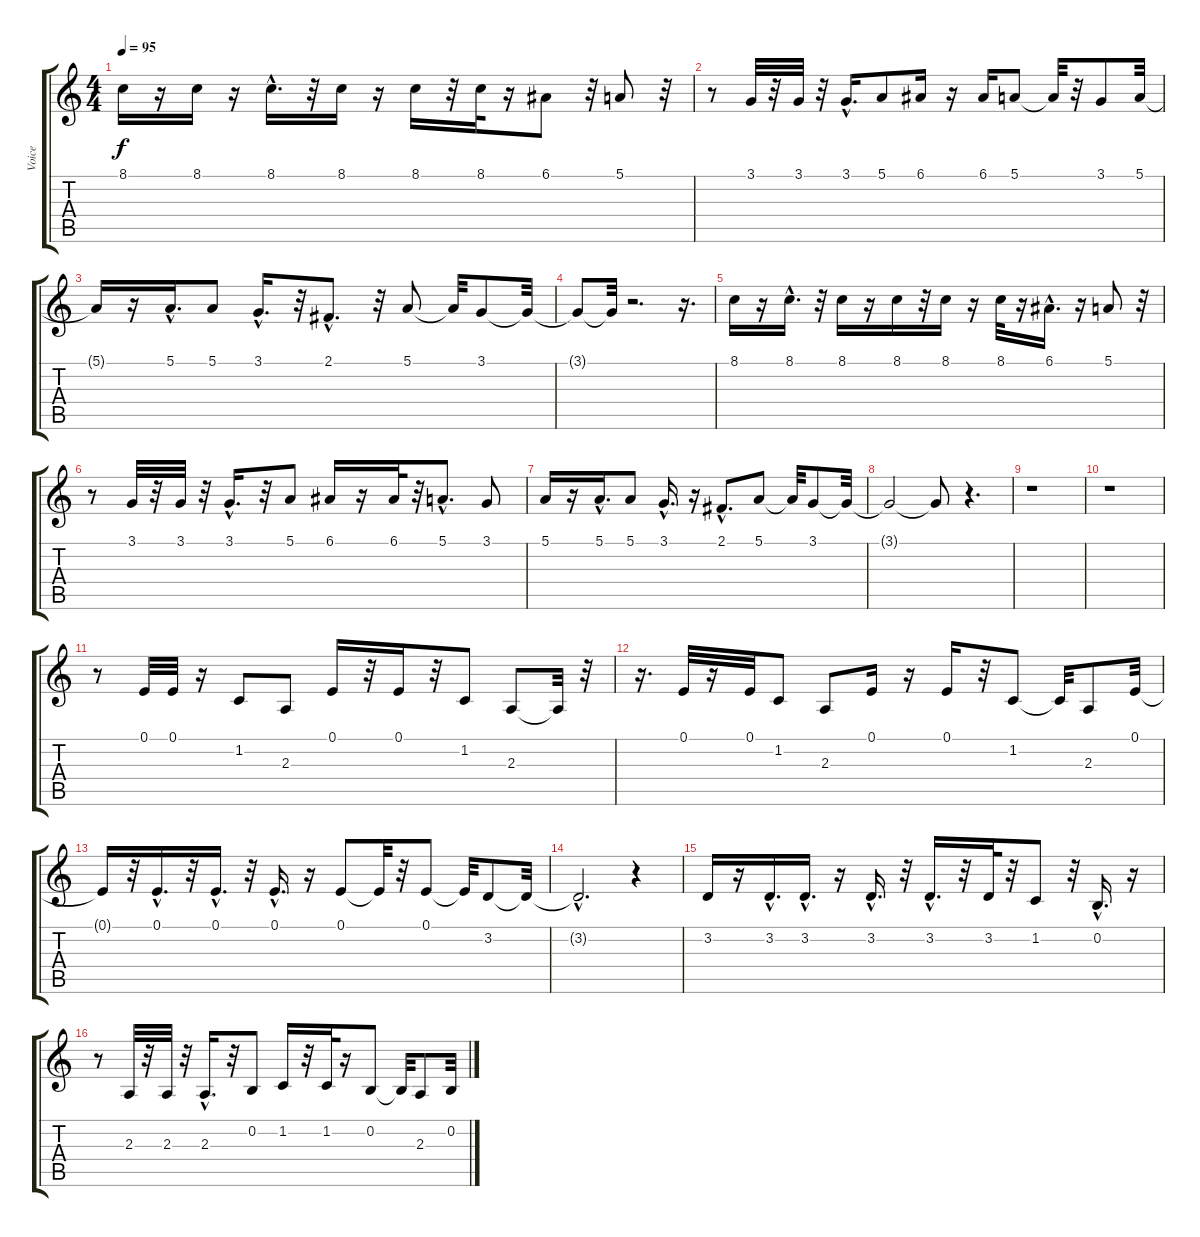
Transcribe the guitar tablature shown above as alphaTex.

\track ("Voice" "Voice") {instrument acousticgrandpiano}
\staff {score tabs}
\tuning (E4 B3 G3 D3 A2 E2) {hide}
\ts (4 4)
\tempo 95
\clef g2
\ks c
8.1.16{dy f} r.16 8.1.16 r.16 8.1{hac}.16{d} r.32 8.1.16 r.16 8.1.16 r.32 8.1.32 r.16 6.1.8 r.32 5.1.8 r.32 |
r.8 3.1.32 r.32 3.1.32 r.32 3.1{hac}.16{d} 5.1.8 6.1.16 r.16 6.1.16 5.1.8 5.1{t}.32 r.32 3.1.8 5.1.32 |
5.1{t}.16 r.16 5.1{hac}.16{d} 5.1.8 3.1{hac}.16{d} r.32 2.1{hac}.8{d} r.32 5.1.8 5.1{t}.32 3.1.8 3.1{t}.32 |
3.1{t}.8 3.1{t}.32 r.2{d} r.16{d} |
8.1.16 r.16 8.1{hac}.16{d} r.32 8.1.16 r.16 8.1.16 r.32 8.1.16 r.16 8.1.32 r.16 6.1{hac}.16{d} r.16 5.1.8 r.32 |
r.8 3.1.32 r.32 3.1.32 r.32 3.1{hac}.16{d} r.32 5.1.8 6.1.16 r.16 6.1.32 r.32 5.1{hac}.8{d} 3.1.8 |
5.1.16 r.16 5.1{hac}.16{d} 5.1.8 3.1{hac}.16{d} r.16 2.1{hac}.8{d} 5.1.8 5.1{t}.32 3.1.8 3.1{t}.32 |
3.1{t}.2 3.1{t}.8 r.4{d} |
r.1 |
r.1 |
r.8 0.1.32 0.1.32 r.16 1.2.8 2.3.8 0.1.16 r.32 0.1.16 r.32 1.2.8 2.3.8 2.3{t}.32 r.32 |
r.16{d} 0.1.32 r.16 0.1.32 1.2.8 2.3.8 0.1.16 r.16 0.1.16 r.32 1.2.8 1.2{t}.32 2.3.8 0.1.32 |
0.1{t}.16 r.32 0.1{hac}.16{d} r.32 0.1{hac}.16{d} r.32 0.1{hac}.16{d} r.16 0.1.8 0.1{t}.32 r.32 0.1.8 0.1{t}.32 3.2.8 3.2{t}.32 |
3.2{hac t}.2{d} r.4 |
3.2.16 r.16 3.2{hac}.16{d} 3.2{hac}.16{d} r.16 3.2{hac}.16{d} r.32 3.2{hac}.16{d} r.32 3.2.32 r.32 1.2.8 r.32 0.2{hac}.16{d} r.16 |
r.8 2.3.32 r.32 2.3.32 r.32 2.3{hac}.16{d} r.32 0.2.8 1.2.16 r.32 1.2.32 r.16 0.2.8 0.2{t}.32 2.3.8 0.2.32
